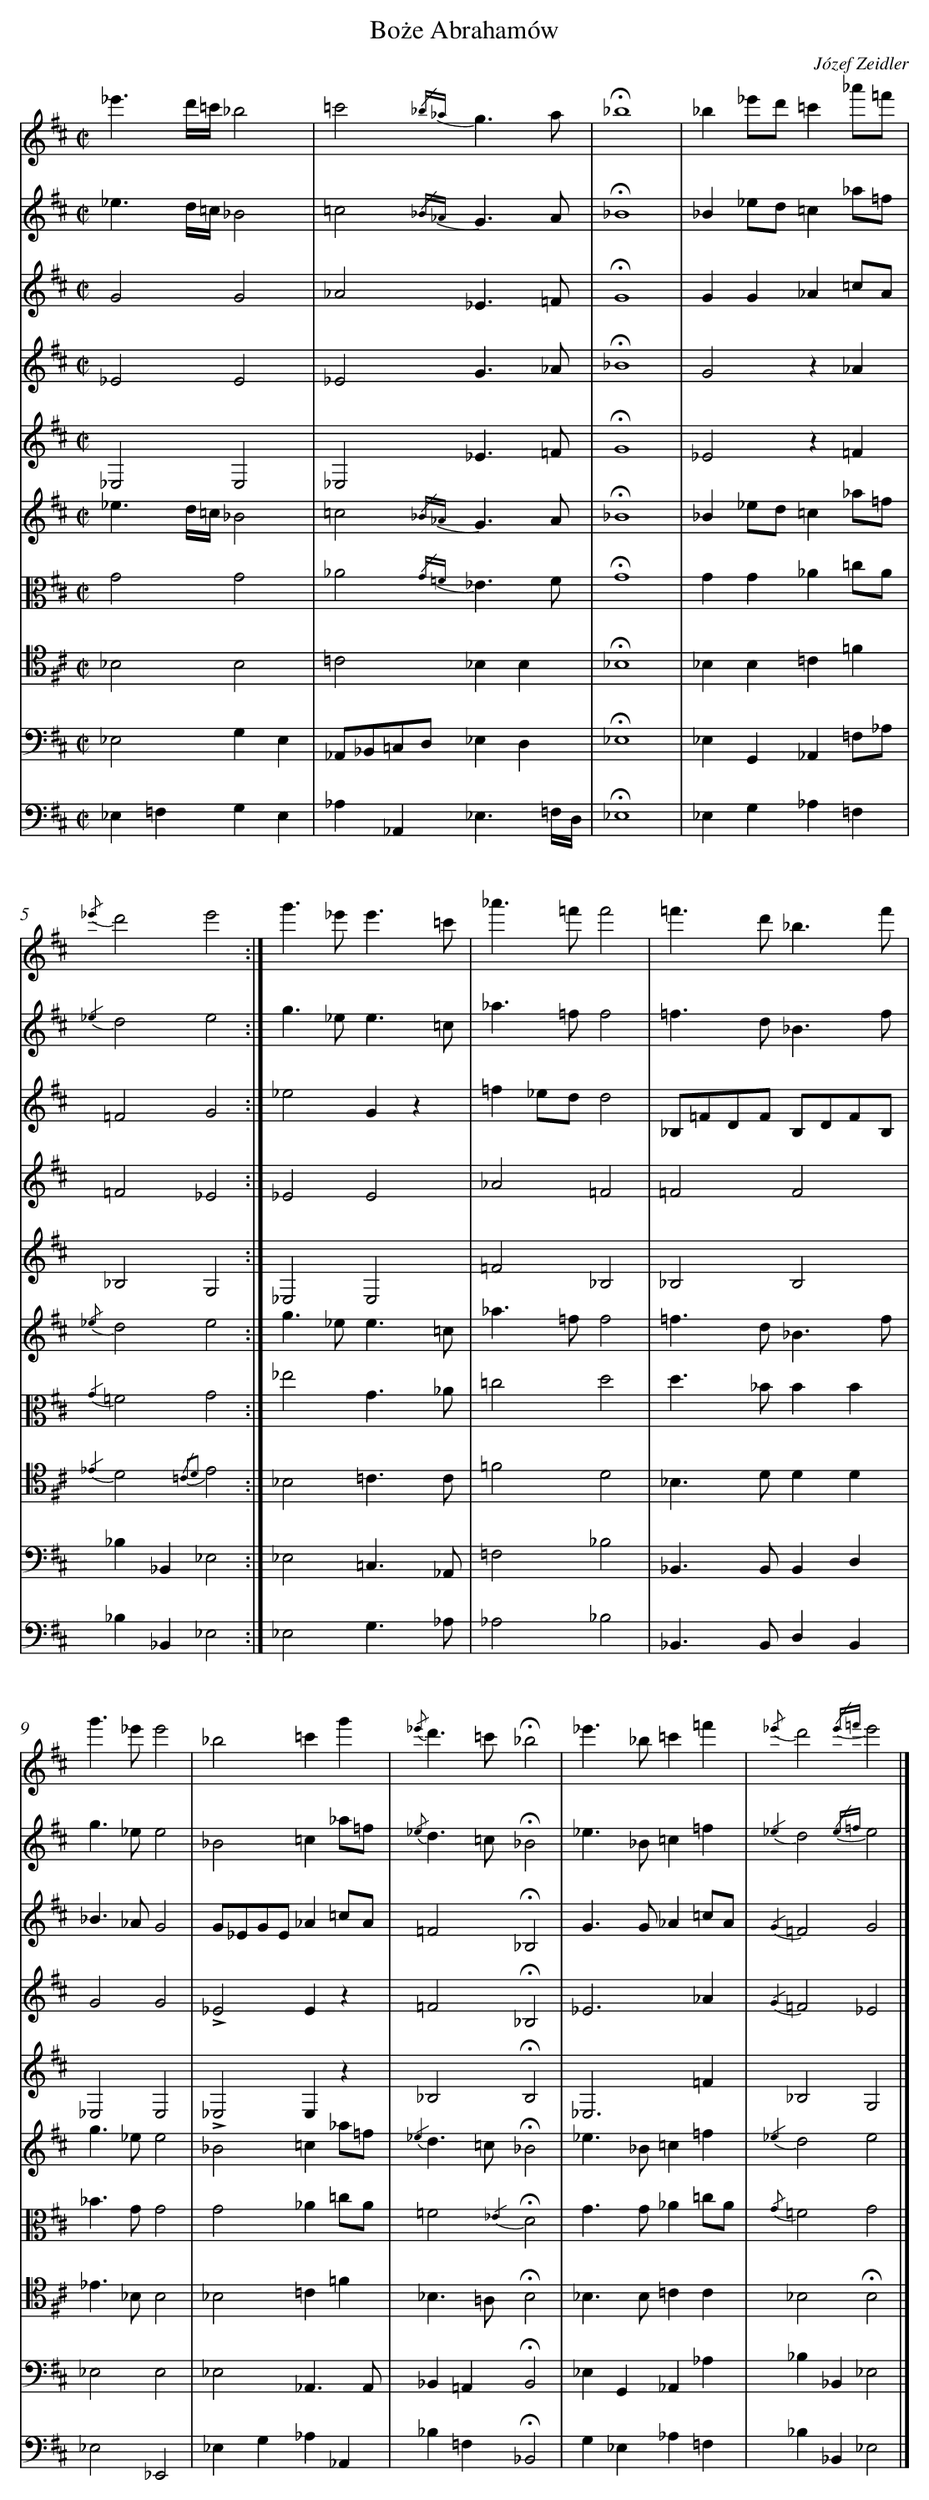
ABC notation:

X:1
T: Boże Abrahamów
C: Józef Zeidler
L: 1/4
M: C|
V: 1 clef=treble
V: 2 clef=treble
V: 3 clef=treble
V: 4 clef=treble
V: 5 clef=treble
V: 6
V: 7 clef=alto
V: 8 clef=tenor
V: 9 clef=bass
V: 10 clef=bass
K: D
[V:1] _e'3/d'//=c'//_b2 |
[V:2] _e3/d//=c//_B2 |
[V:3] G2G2 |
[V:4] _E2E2 |
[V:5] _E,2E,2 |
[V:6] _e3/d//=c//_B2 |
[V:7] G2G2 |
[V:8] _B,2B,2 |
[V:9] _E,2G,E, |
[V:10] _E,=F,G,E, |
[V:1] =c'2{/_b_a}g3/a/ |
[V:2] =c2{/_B_A}G3/A/ |
[V:3] _A2_E3/=F/ |
[V:4] _E2G3/_A/ |
[V:5] _E,2_E3/=F/ |
[V:6] =c2{/_B_A}G3/A/ |
[V:7] _A2{/G=F}_E3/F/ |
[V:8] =C2_B,B, |
[V:9] _A,,/_B,,/=C,/D,/_E,D, |
[V:10] _A,_A,,_E,3/=F,//D,// |
[V:1] !fermata!_b4 |
[V:2] !fermata!_B4 |
[V:3] !fermata!G4 |
[V:4] !fermata!_B4 |
[V:5] !fermata!G4 |
[V:6] !fermata!_B4 |
[V:7] !fermata!G4 |
[V:8] !fermata!_B,4 |
[V:9] !fermata!_E,4 |
[V:10] !fermata!_E,4 |
[V:1] _b_e'/d'/=c'_a'/=f'/ |
[V:2] _B_e/d/=c_a/=f/ |
[V:3] GG_A=c/A/ |
[V:4] G2z_A |
[V:5] _E2z=F |
[V:6] _B_e/d/=c_a/=f/ |
[V:7] GG_A=c/A/ |
[V:8] _B,B,=C=F |
[V:9] _E,G,,_A,,=F,/_A,/ |
[V:10] _E,G,_A,=F, |
[V:1] {/_e'}d'2e'2 :|]
[V:2] {/_e2}d2e2 :|]
[V:3] =F2G2 :|]
[V:4] =F2_E2 :|]
[V:5] _B,2G,2 :|]
[V:6] {/_e}d2e2 :|]
[V:7] {/G2}=F2G2 :|]
[V:8] {/_E2}D2{/=C2D2}E2 :|]
[V:9] _B,_B,,_E,2 :|]
[V:10] _B,_B,,_E,2 :|]
[V:1] g'>_e'e'3/=c'/ |
[V:2] g>_ee3/=c/ |
[V:3] _e2Gz |
[V:4] _E2E2 |
[V:5] _E,2E,2 |
[V:6] g>_ee3/=c/ |
[V:7] _e2G3/_A/ |
[V:8] _B,2=C3/C/ |
[V:9] _E,2=C,3/_A,,/ |
[V:10] _E,2G,3/_A,/ |
[V:1] _a'>=f'f'2 |
[V:2] _a>=ff2 |
[V:3] =f_e/d/d2 |
[V:4] _A2=F2 |
[V:5] =F2_B,2 |
[V:6] _a>=ff2 |
[V:7] =c2d2 |
[V:8] =F2D2 |
[V:9] =F,2_B,2 |
[V:10] _A,2_B,2 |
[V:1] =f'>d'_b3/f'/ |
[V:2] =f>d_B3/f/ |
[V:3] _B,/=F/D/F/ B,/D/F/B,/ |
[V:4] =F2F2 |
[V:5] _B,2B,2 |
[V:6] =f>d_B3/f/ |
[V:7] d>_BBB |
[V:8] _B,>DDD |
[V:9] _B,,>B,,B,,D, |
[V:10] _B,,>B,,D,B,, |
[V:1] g'>_e'e'2 |
[V:2] g>_ee2 |
[V:3] _B>_AG2 |
[V:4] G2G2 |
[V:5] _E,2E,2 |
[V:6] g>_ee2 |
[V:7] _B>GG2 |
[V:8] _E>_B,B,2 |
[V:9] _E,2E,2 |
[V:10] _E,2_E,,2 |
[V:1] _b2=c'g' |
[V:2] _B2=c_a/=f/ |
[V:3] G/_E/G/E/_A=c/A/ |
[V:4] !accent!_E2Ez |
[V:5] !accent!_E,2E,z |
[V:6] _B2=c_a/=f/ |
[V:7] G2_A=c/A/ |
[V:8] _B,2=C=F |
[V:9] _E,2_A,,3/A,,/ |
[V:10] _E,G,_A,_A,, |
[V:1] {/_e'}d'>=c'!fermata!_b2 |
[V:2] {/_e}d>=c!fermata!_B2 |
[V:3] =F2!fermata!_B,2 |
[V:4] =F2!fermata!_B,2 |
[V:5] _B,2!fermata!B,2 |
[V:6] {/_e2}d>=c!fermata!_B2 |
[V:7] =F2{/_E2}!fermata!D2 |
[V:8] _B,>=A,!fermata!B,2 |
[V:9] _B,,=A,,!fermata!B,,2 |
[V:10] _B,=F,!fermata!_B,,2 |
[V:1] _e'>_b=c'=f' |
[V:2] _e>_B=c=f |
[V:3] G>G_A=c/A/ |
[V:4] _E3_A |
[V:5] _E,3=F |
[V:6] _e>_B=c=f |
[V:7] G>G_A=c/A/ |
[V:8] _B,>B,=CC |
[V:9] _E,G,,_A,,_A, |
[V:10] G,_E,_A,=F, |
[V:1] {/_e'}d'2{/e'=f'}e'2 |]
[V:2] {/_e2}d2{/e=f}e2 |]
[V:3] {/G2}=F2G2 |]
[V:4] {/G2}=F2_E2 |]
[V:5] _B,2G,2 |]
[V:6] {/_e2}d2e2 |]
[V:7] {/G}=F2G2 |]
[V:8] _B,2!fermata!B,2 |]
[V:9] _B,_B,,_E,2 |]
[V:10] _B,_B,,_E,2 |]
